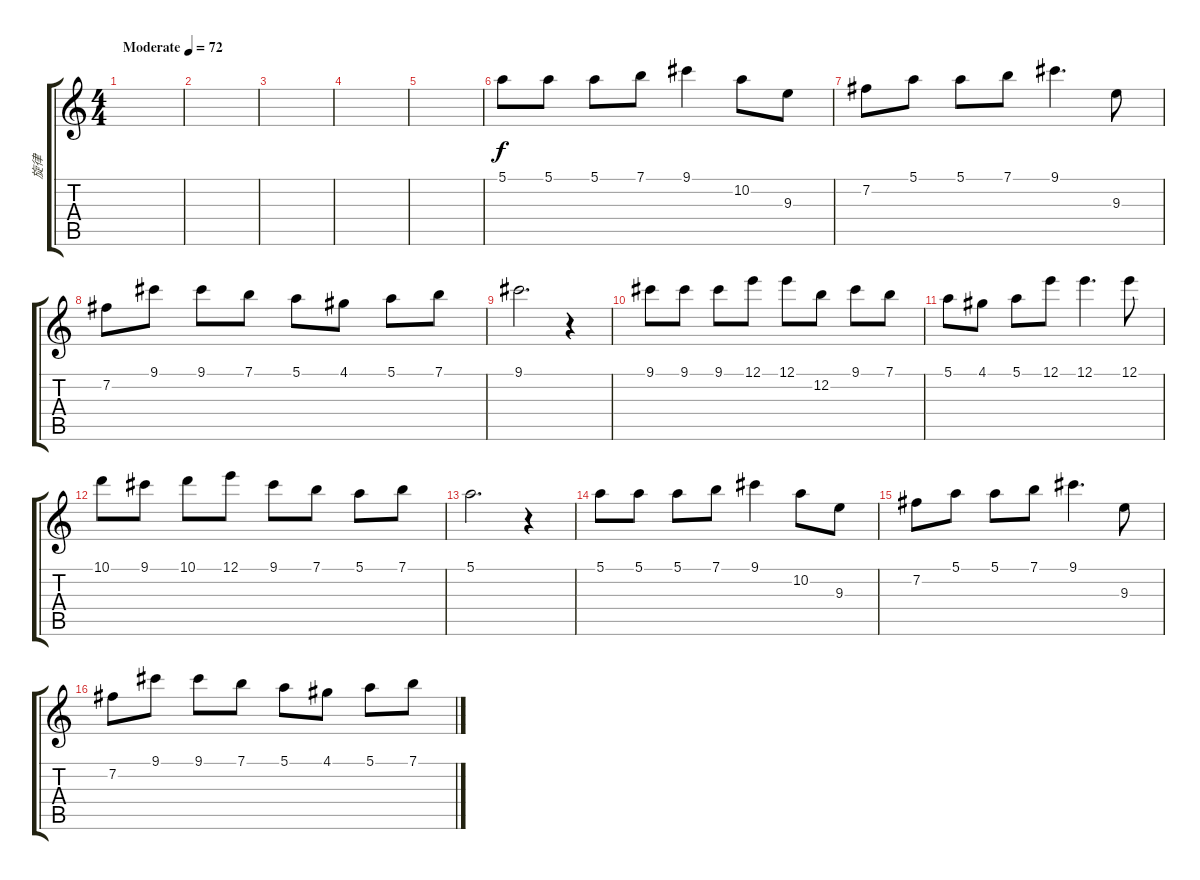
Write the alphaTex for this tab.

\track ("旋律" "旋律") {instrument distortionguitar}
\staff {score tabs}
\tuning (E4 B3 G3 D3 A2 E2) {hide}
\ts (4 4)
\tempo (72 "Moderate")
\clef g2
\ks c
|
|
|
|
|
5.1.8 5.1.8 5.1.8 7.1.8 9.1.4 10.2.8 9.3.8 |
7.2.8 5.1.8 5.1.8 7.1.8 9.1.4{d} 9.3.8 |
7.2.8 9.1.8 9.1.8 7.1.8 5.1.8 4.1.8 5.1.8 7.1.8 |
9.1.2{d} r.4 |
9.1.8 9.1.8 9.1.8 12.1.8 12.1.8 12.2.8 9.1.8 7.1.8 |
5.1.8 4.1.8 5.1.8 12.1.8 12.1.4{d} 12.1.8 |
10.1.8 9.1.8 10.1.8 12.1.8 9.1.8 7.1.8 5.1.8 7.1.8 |
5.1.2{d} r.4 |
5.1.8 5.1.8 5.1.8 7.1.8 9.1.4 10.2.8 9.3.8 |
7.2.8 5.1.8 5.1.8 7.1.8 9.1.4{d} 9.3.8 |
7.2.8 9.1.8 9.1.8 7.1.8 5.1.8 4.1.8 5.1.8{txt ""} 7.1.8
